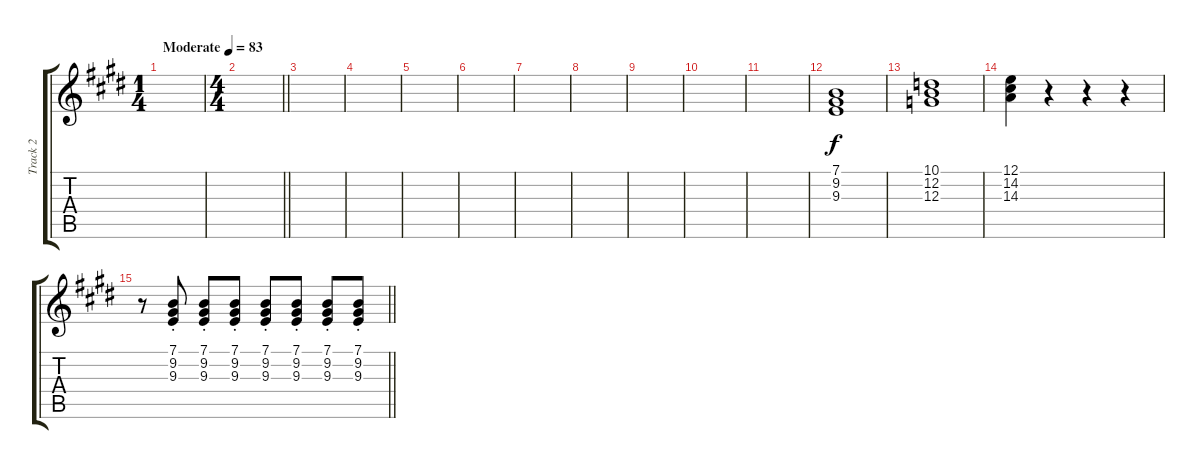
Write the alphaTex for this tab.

\track ("Track 2" "Track 2") {instrument choiraahs}
\staff {score tabs}
\tuning (E4 B3 G3 D3 A2 E2) {hide}
\ts (1 4)
\tempo (83 "Moderate")
\clef g2
\ks e
|
\ts (4 4)
\barLineRight lightlight
|
|
|
|
|
|
|
|
|
|
(7.1 9.2 9.3).1 |
(10.1 12.2 12.3).1 |
(12.1 14.2 14.3).4 r.4 r.4 r.4 |
\barLineRight lightlight
r.8 (7.1{st} 9.2{st} 9.3{st}).8 (7.1{st} 9.2{st} 9.3{st}).8 (7.1{st} 9.2{st} 9.3{st}).8 (7.1{st} 9.2{st} 9.3{st}).8 (7.1{st} 9.2{st} 9.3{st}).8 (7.1{st} 9.2{st} 9.3{st}).8 (7.1{st} 9.2{st} 9.3{st}).8
